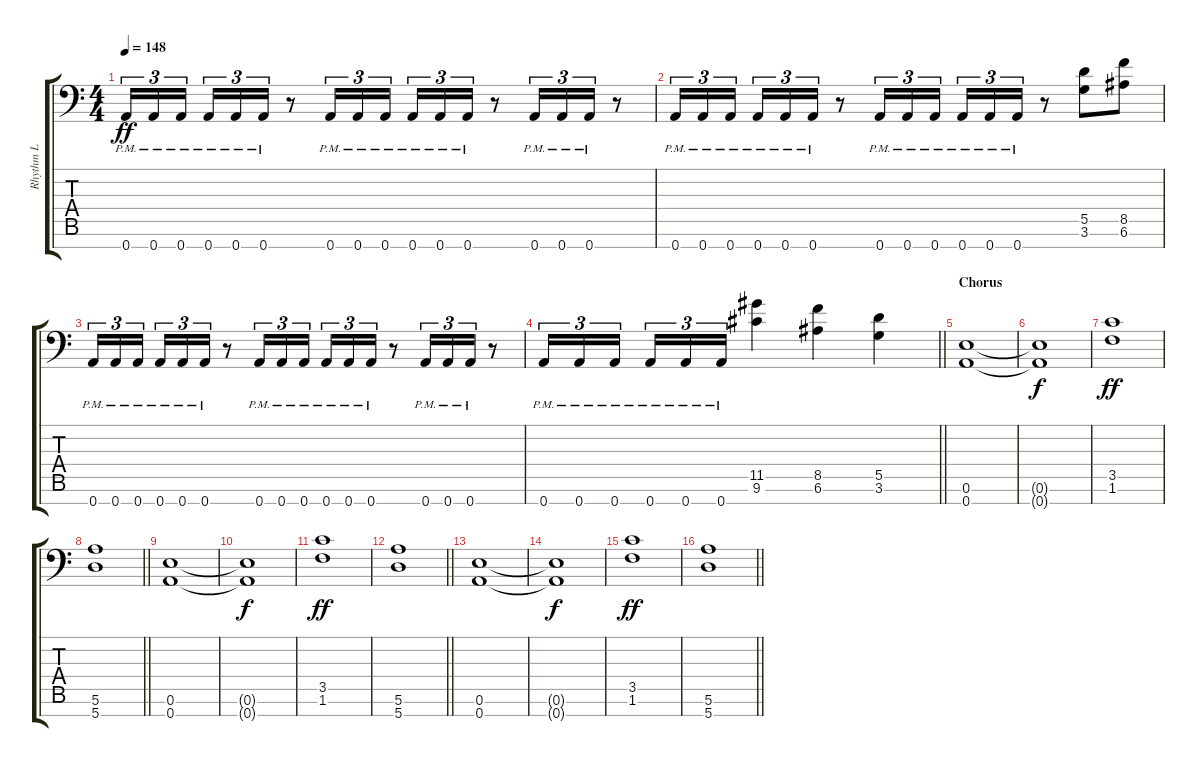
\track ("Rhythm L" "Rhythm L") {instrument distortionguitar}
\staff {score tabs}
\tuning (E4 B3 G3 D3 A2 E2 A1) {hide}
\ts (4 4)
\tempo 148
\clef f4
\ks c
0.7{pm}.16{tu (3 2) dy ff} 0.7{pm}.16{tu (3 2)} 0.7{pm}.16{tu (3 2) beam splitsecondary} 0.7{pm}.16{tu (3 2)} 0.7{pm}.16{tu (3 2)} 0.7{pm}.16{tu (3 2)} r.8 0.7{pm}.16{tu (3 2)} 0.7{pm}.16{tu (3 2)} 0.7{pm}.16{tu (3 2)} 0.7{pm}.16{tu (3 2)} 0.7{pm}.16{tu (3 2)} 0.7{pm}.16{tu (3 2)} r.8 0.7{pm}.16{tu (3 2)} 0.7{pm}.16{tu (3 2)} 0.7{pm}.16{tu (3 2)} r.8 |
0.7{pm}.16{tu (3 2)} 0.7{pm}.16{tu (3 2)} 0.7{pm}.16{tu (3 2) beam splitsecondary} 0.7{pm}.16{tu (3 2)} 0.7{pm}.16{tu (3 2)} 0.7{pm}.16{tu (3 2)} r.8 0.7{pm}.16{tu (3 2)} 0.7{pm}.16{tu (3 2)} 0.7{pm}.16{tu (3 2)} 0.7{pm}.16{tu (3 2)} 0.7{pm}.16{tu (3 2)} 0.7{pm}.16{tu (3 2)} r.8 (5.5 3.6).8 (8.5 6.6).8 |
0.7{pm}.16{tu (3 2)} 0.7{pm}.16{tu (3 2)} 0.7{pm}.16{tu (3 2) beam splitsecondary} 0.7{pm}.16{tu (3 2)} 0.7{pm}.16{tu (3 2)} 0.7{pm}.16{tu (3 2)} r.8 0.7{pm}.16{tu (3 2)} 0.7{pm}.16{tu (3 2)} 0.7{pm}.16{tu (3 2)} 0.7{pm}.16{tu (3 2)} 0.7{pm}.16{tu (3 2)} 0.7{pm}.16{tu (3 2)} r.8 0.7{pm}.16{tu (3 2)} 0.7{pm}.16{tu (3 2)} 0.7{pm}.16{tu (3 2)} r.8 |
\barLineRight lightlight
0.7{pm}.16{tu (3 2)} 0.7{pm}.16{tu (3 2)} 0.7{pm}.16{tu (3 2) beam splitsecondary} 0.7{pm}.16{tu (3 2)} 0.7{pm}.16{tu (3 2)} 0.7{pm}.16{tu (3 2)} (11.5 9.6).4 (8.5 6.6).4 (5.5 3.6).4 |
\section ("" "Chorus")
(0.6 0.7).1 |
(0.6{t} 0.7{t}).1{dy f} |
(3.5 1.6).1{dy ff} |
\barLineRight lightlight
(5.6 5.7).1 |
(0.6 0.7).1 |
(0.6{t} 0.7{t}).1{dy f} |
(3.5 1.6).1{dy ff} |
\barLineRight lightlight
(5.6 5.7).1 |
(0.6 0.7).1 |
(0.6{t} 0.7{t}).1{dy f} |
(3.5 1.6).1{dy ff} |
\barLineRight lightlight
(5.6 5.7).1
